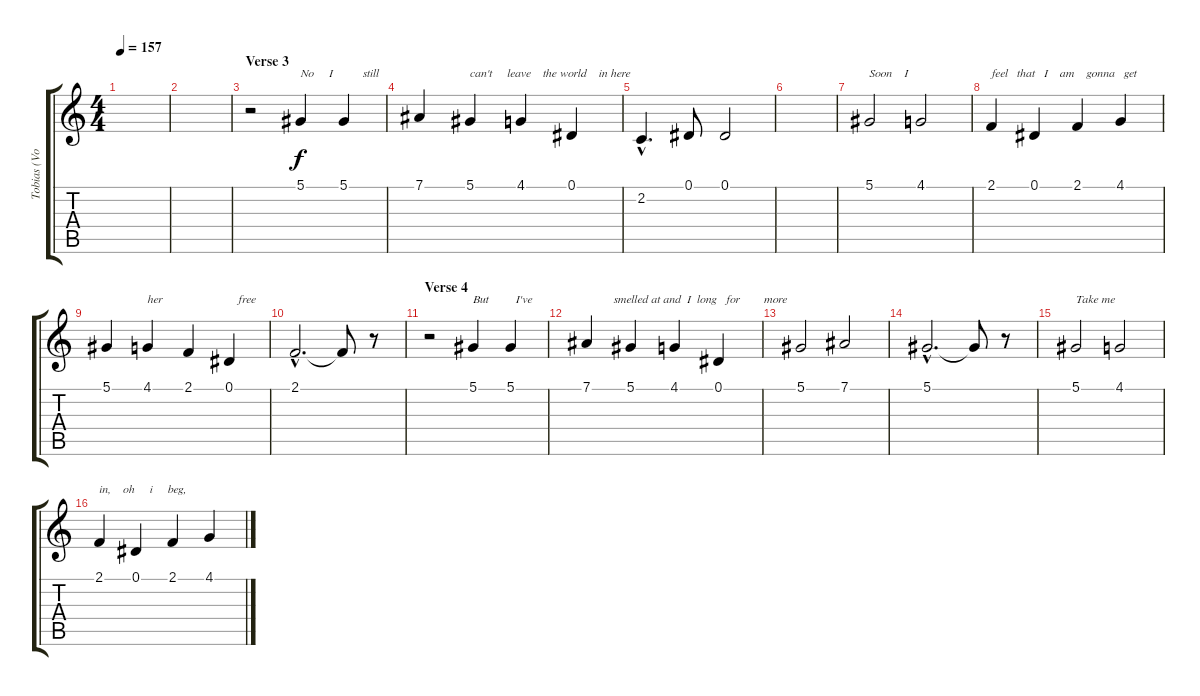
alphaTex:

\track ("Tobias (Voice)" "Tobias (Vo") {instrument lead2sawtooth}
\staff {score tabs}
\tuning (Eb4 Bb3 Gb3 Db3 Ab2 Eb2) {hide}
\ts (4 4)
\tempo 157
\clef g2
\ks c
|
|
\section ("" "Verse 3")
r.2 5.1.4{txt "No     I          still "} 5.1.4 |
7.1.4 5.1.4{txt "can't     leave    the world    in here"} 4.1.4 0.1.4 |
2.2{hac}.4{d} 0.1.8 0.1.2 |
|
5.1.2{txt "Soon    I "} 4.1.2 |
2.1.4{txt "feel   that   I    am    gonna   get  "} 0.1.4 2.1.4 4.1.4 |
5.1.4 4.1.4{txt "her                         free"} 2.1.4 0.1.4 |
2.1{hac}.2{d} 2.1{t}.8 r.8 |
\section ("" "Verse 4")
r.2 5.1.4{txt "But         I've "} 5.1.4 |
7.1.4{txt "         smelled at and  I  long   for        more"} 5.1.4 4.1.4 0.1.4 |
5.1.2 7.1.2 |
5.1{hac}.2{d} 5.1{t}.8 r.8 |
5.1.2{txt "Take me "} 4.1.2 |
2.1.4{txt "in,    oh     i     beg, "} 0.1.4 2.1.4 4.1.4
